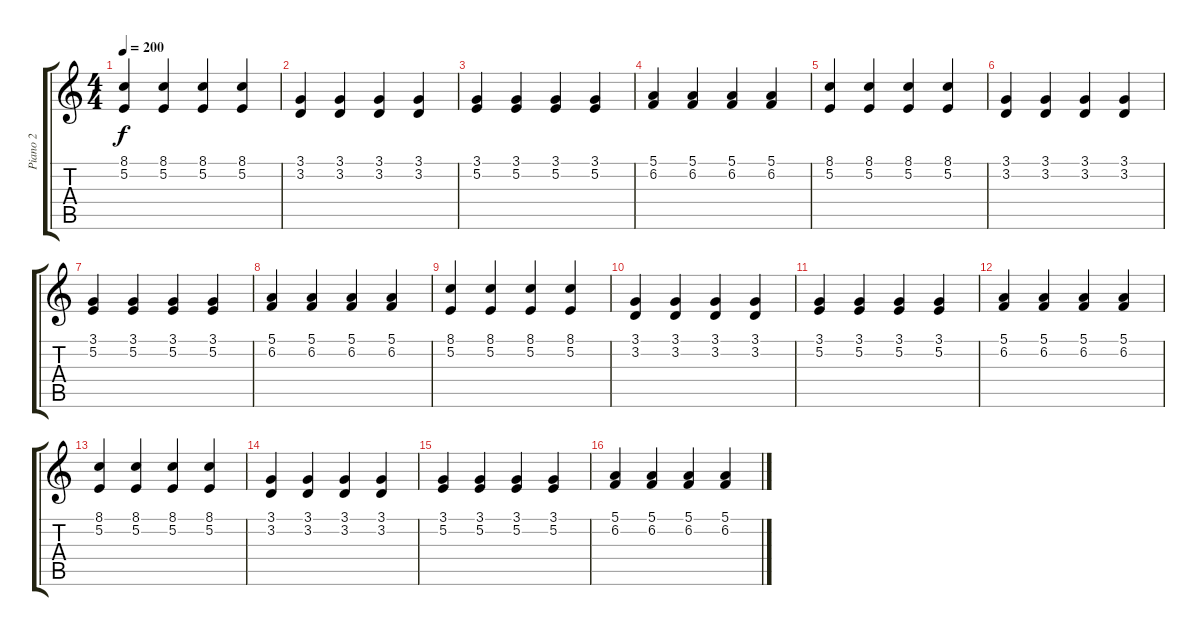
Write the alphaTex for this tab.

\track ("Piano 2" "Piano 2") {instrument acousticgrandpiano}
\staff {score tabs}
\tuning (E4 B3 G3 D3 A2 E2) {hide}
\ts (4 4)
\tempo 200
\clef g2
\ks c
(8.1 5.2).4{dy f} (8.1 5.2).4 (8.1 5.2).4 (8.1 5.2).4 |
(3.1 3.2).4 (3.1 3.2).4 (3.1 3.2).4 (3.1 3.2).4 |
(3.1 5.2).4 (3.1 5.2).4 (3.1 5.2).4 (3.1 5.2).4 |
(5.1 6.2).4 (5.1 6.2).4 (5.1 6.2).4 (5.1 6.2).4 |
(8.1 5.2).4 (8.1 5.2).4 (8.1 5.2).4 (8.1 5.2).4 |
(3.1 3.2).4 (3.1 3.2).4 (3.1 3.2).4 (3.1 3.2).4 |
(3.1 5.2).4 (3.1 5.2).4 (3.1 5.2).4 (3.1 5.2).4 |
(5.1 6.2).4 (5.1 6.2).4 (5.1 6.2).4 (5.1 6.2).4 |
(8.1 5.2).4 (8.1 5.2).4 (8.1 5.2).4 (8.1 5.2).4 |
(3.1 3.2).4 (3.1 3.2).4 (3.1 3.2).4 (3.1 3.2).4 |
(3.1 5.2).4 (3.1 5.2).4 (3.1 5.2).4 (3.1 5.2).4 |
(5.1 6.2).4 (5.1 6.2).4 (5.1 6.2).4 (5.1 6.2).4 |
(8.1 5.2).4 (8.1 5.2).4 (8.1 5.2).4 (8.1 5.2).4 |
(3.1 3.2).4 (3.1 3.2).4 (3.1 3.2).4 (3.1 3.2).4 |
(3.1 5.2).4 (3.1 5.2).4 (3.1 5.2).4 (3.1 5.2).4 |
(5.1 6.2).4 (5.1 6.2).4 (5.1 6.2).4 (5.1 6.2).4
